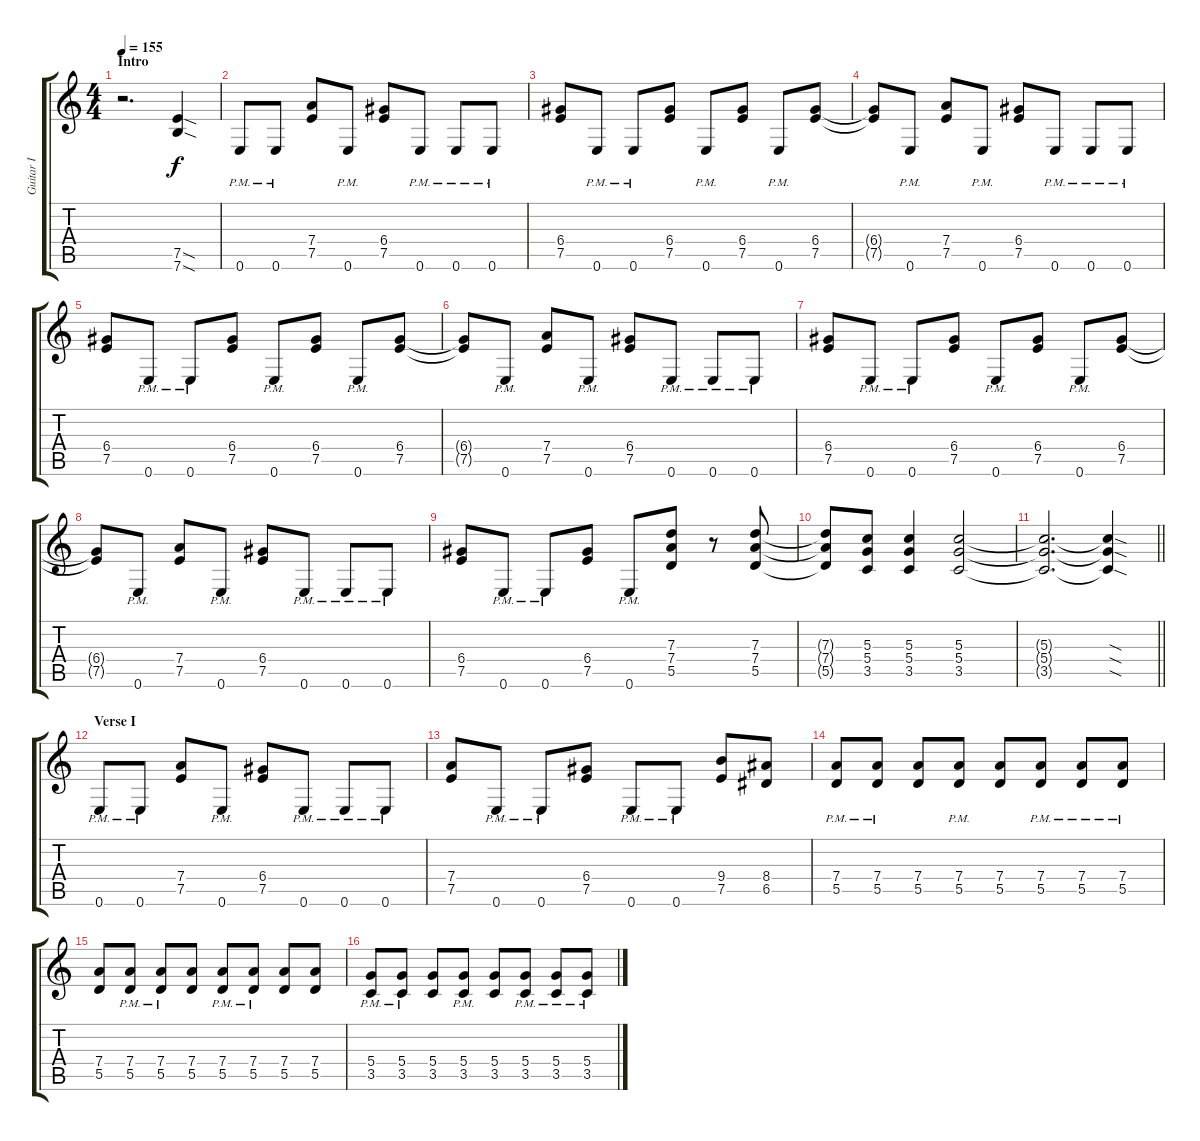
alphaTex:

\track ("Guitar I" "Guitar I") {instrument overdrivenguitar}
\staff {score tabs}
\tuning (E4 B3 G3 D3 A2 E2) {hide}
\ts (4 4)
\section ("" "Intro")
\tempo 155
\clef g2
\ks c
r.2{d dy f instrument overdrivenguitar} (7.5{sod} 7.6{sod}).4 |
0.6{pm}.8 0.6{pm}.8 (7.4 7.5).8 0.6{pm}.8 (6.4 7.5).8 0.6{pm}.8 0.6{pm}.8 0.6{pm}.8 |
(6.4 7.5).8 0.6{pm}.8 0.6{pm}.8 (6.4 7.5).8 0.6{pm}.8 (6.4 7.5).8 0.6{pm}.8 (6.4 7.5).8 |
(6.4{t} 7.5{t}).8 0.6{pm}.8 (7.4 7.5).8 0.6{pm}.8 (6.4 7.5).8 0.6{pm}.8 0.6{pm}.8 0.6{pm}.8 |
(6.4 7.5).8 0.6{pm}.8 0.6{pm}.8 (6.4 7.5).8 0.6{pm}.8 (6.4 7.5).8 0.6{pm}.8 (6.4 7.5).8 |
(6.4{t} 7.5{t}).8 0.6{pm}.8 (7.4 7.5).8 0.6{pm}.8 (6.4 7.5).8 0.6{pm}.8 0.6{pm}.8 0.6{pm}.8 |
(6.4 7.5).8 0.6{pm}.8 0.6{pm}.8 (6.4 7.5).8 0.6{pm}.8 (6.4 7.5).8 0.6{pm}.8 (6.4 7.5).8 |
(6.4{t} 7.5{t}).8 0.6{pm}.8 (7.4 7.5).8 0.6{pm}.8 (6.4 7.5).8 0.6{pm}.8 0.6{pm}.8 0.6{pm}.8 |
(6.4 7.5).8 0.6{pm}.8 0.6{pm}.8 (6.4 7.5).8 0.6{pm}.8 (7.3 7.4 5.5).8 r.8 (7.3 7.4 5.5).8 |
(7.3{t} 7.4{t} 5.5{t}).8 (5.3 5.4 3.5).8 (5.3 5.4 3.5).4 (5.3 5.4 3.5).2 |
\barLineRight lightlight
(5.3{t} 5.4{t} 3.5{t}).2{d} (5.3{sod t} 5.4{sod t} 3.5{sod t}).4 |
\section ("" "Verse I")
0.6{pm}.8 0.6{pm}.8 (7.4 7.5).8 0.6{pm}.8 (6.4 7.5).8 0.6{pm}.8 0.6{pm}.8 0.6{pm}.8 |
(7.4 7.5).8 0.6{pm}.8 0.6{pm}.8 (6.4 7.5).8 0.6{pm}.8 0.6{pm}.8 (9.4 7.5).8 (8.4 6.5).8 |
(7.4{pm} 5.5{pm}).8 (7.4{pm} 5.5{pm}).8 (7.4 5.5).8 (7.4{pm} 5.5{pm}).8 (7.4 5.5).8 (7.4{pm} 5.5{pm}).8 (7.4{pm} 5.5{pm}).8 (7.4{pm} 5.5{pm}).8 |
(7.4 5.5).8 (7.4{pm} 5.5{pm}).8 (7.4{pm} 5.5{pm}).8 (7.4 5.5).8 (7.4{pm} 5.5{pm}).8 (7.4{pm} 5.5{pm}).8 (7.4 5.5).8 (7.4 5.5).8 |
(5.4{pm} 3.5{pm}).8 (5.4{pm} 3.5{pm}).8 (5.4 3.5).8 (5.4{pm} 3.5{pm}).8 (5.4 3.5).8 (5.4{pm} 3.5{pm}).8 (5.4{pm} 3.5{pm}).8 (5.4{pm} 3.5{pm}).8
